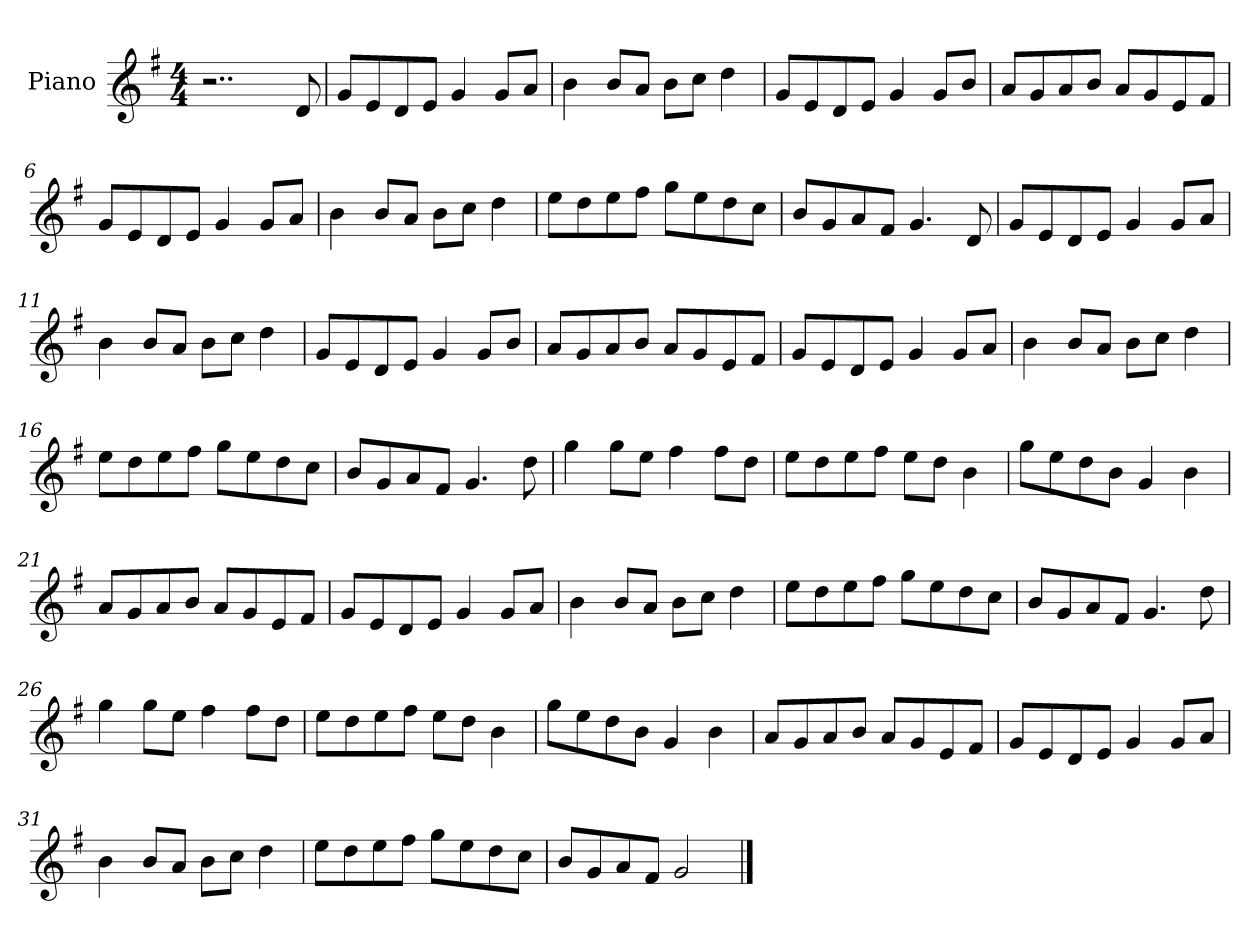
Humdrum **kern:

**kern
*part1
*staff1
*I"Piano
*I'Pno
*clefG2
*k[f#]
*M4/4
=1
2..r
8d/
=2
8g/L
8e/
8d/
8e/J
4g/
8g/L
8a/J
=3
4b\
8b/L
8a/J
8b\L
8cc\J
4dd\
=4
8g/L
8e/
8d/
8e/J
4g/
8g/L
8b/J
=5
8a/L
8g/
8a/
8b/J
8a/L
8g/
8e/
8f#/J
=6
8g/L
8e/
8d/
8e/J
4g/
8g/L
8a/J
=7
4b\
8b/L
8a/J
8b\L
8cc\J
4dd\
=8
8ee\L
8dd\
8ee\
8ff#\J
8gg\L
8ee\
8dd\
8cc\J
=9
8b/L
8g/
8a/
8f#/J
4.g/
8d/
=10
8g/L
8e/
8d/
8e/J
4g/
8g/L
8a/J
=11
4b\
8b/L
8a/J
8b\L
8cc\J
4dd\
=12
8g/L
8e/
8d/
8e/J
4g/
8g/L
8b/J
=13
8a/L
8g/
8a/
8b/J
8a/L
8g/
8e/
8f#/J
=14
8g/L
8e/
8d/
8e/J
4g/
8g/L
8a/J
=15
4b\
8b/L
8a/J
8b\L
8cc\J
4dd\
=16
8ee\L
8dd\
8ee\
8ff#\J
8gg\L
8ee\
8dd\
8cc\J
=17
8b/L
8g/
8a/
8f#/J
4.g/
8dd\
=18
4gg\
8gg\L
8ee\J
4ff#\
8ff#\L
8dd\J
=19
8ee\L
8dd\
8ee\
8ff#\J
8ee\L
8dd\J
4b\
=20
8gg\L
8ee\
8dd\
8b\J
4g/
4b\
=21
8a/L
8g/
8a/
8b/J
8a/L
8g/
8e/
8f#/J
=22
8g/L
8e/
8d/
8e/J
4g/
8g/L
8a/J
=23
4b\
8b/L
8a/J
8b\L
8cc\J
4dd\
=24
8ee\L
8dd\
8ee\
8ff#\J
8gg\L
8ee\
8dd\
8cc\J
=25
8b/L
8g/
8a/
8f#/J
4.g/
8dd\
=26
4gg\
8gg\L
8ee\J
4ff#\
8ff#\L
8dd\J
=27
8ee\L
8dd\
8ee\
8ff#\J
8ee\L
8dd\J
4b\
=28
8gg\L
8ee\
8dd\
8b\J
4g/
4b\
=29
8a/L
8g/
8a/
8b/J
8a/L
8g/
8e/
8f#/J
=30
8g/L
8e/
8d/
8e/J
4g/
8g/L
8a/J
=31
4b\
8b/L
8a/J
8b\L
8cc\J
4dd\
=32
8ee\L
8dd\
8ee\
8ff#\J
8gg\L
8ee\
8dd\
8cc\J
=33
8b/L
8g/
8a/
8f#/J
2g/
==
*-
